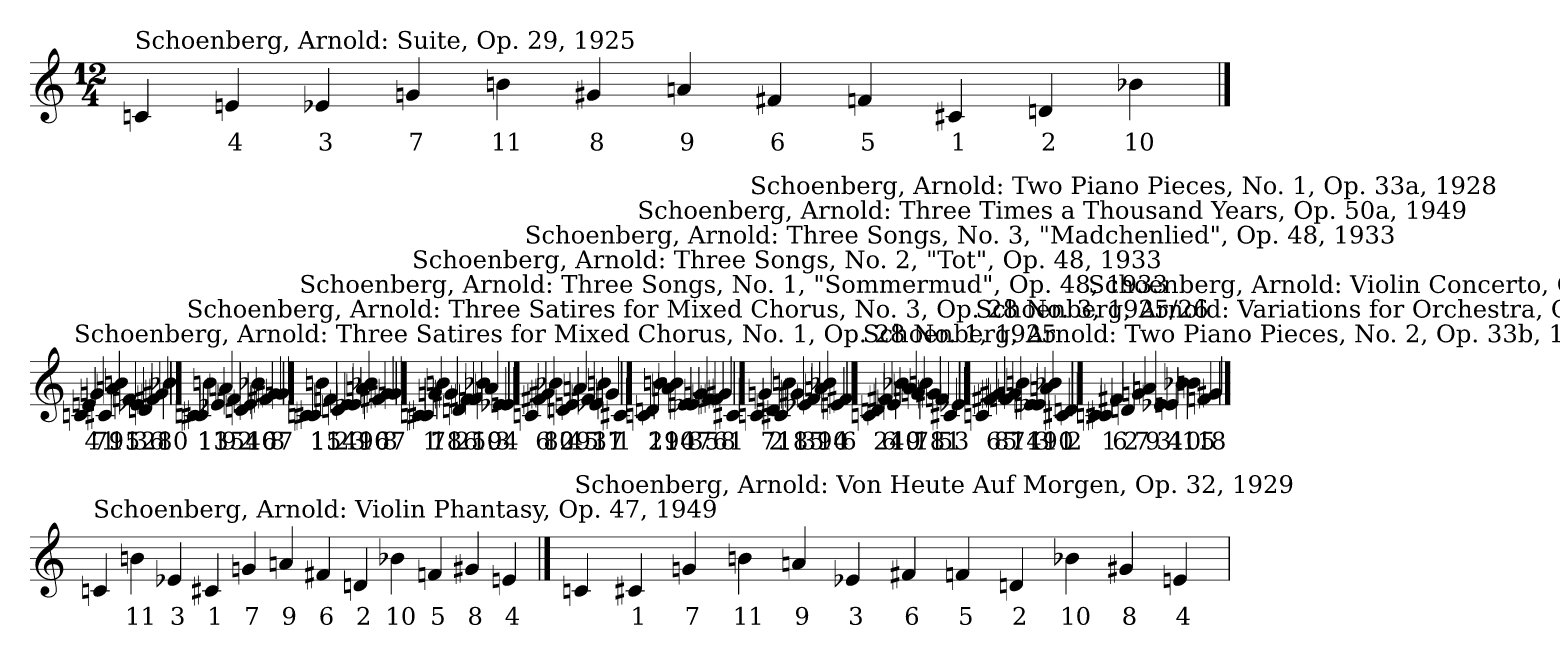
**kern	**text
*part1	*part1
*staff1	*staff1
!!LO:LB:g=z
*M12/4	*
==456	==456
!LO:TX:t=Schoenberg, Arnold&colon; Suite, Op. 29, 1925	!
4cn	.
4en	4
4e-X	3
4gn	7
4bn	11
4g#X	8
4an	9
4f#X	6
4fn	5
4c#X	1
4dn	2
4b-X	10
!!LO:LB:g=z
==457	==457
!LO:TX:t=Schoenberg, Arnold&colon; Three Satires for Mixed Chorus, No. 1, Op. 28 No. 1, 1925	!
4cn	.
4en	4
4gn	7
4c#X	1
4an	9
4bn	11
4fn	5
4e-X	3
4dn	2
4f#X	6
4g#X	8
4b-X	10
!!LO:LB:g=z
==458	==458
!LO:TX:t=Schoenberg, Arnold&colon; Three Satires for Mixed Chorus, No. 3, Op. 28 No. 3, 1925/26	!
4cn	.
4c#X	1
4bn	11
4e-X	3
4an	9
4fn	5
4dn	2
4en	4
4b-X	10
4f#X	6
4g#X	8
4gn	7
!!LO:LB:g=z
==459	==459
!LO:TX:t=Schoenberg, Arnold&colon; Three Songs, No. 1, "Sommermud", Op. 48, 1933	!
4cn	.
4c#X	1
4bn	11
4fn	5
4dn	2
4en	4
4e-X	3
4an	9
4b-X	10
4f#X	6
4g#X	8
4gn	7
!!LO:LB:g=z
==460	==460
!LO:TX:t=Schoenberg, Arnold&colon; Three Songs, No. 2, "Tot", Op. 48, 1933	!
4cn	.
4c#X	1
4gn	7
4bn	11
4g#X	8
4dn	2
4f#X	6
4fn	5
4b-X	10
4an	9
4e-X	3
4en	4
!!LO:LB:g=z
==461	==461
!LO:TX:t=Schoenberg, Arnold&colon; Three Songs, No. 3, "Madchenlied", Op. 48, 1933	!
4cn	.
4f#X	6
4g#X	8
4b-X	10
4dn	2
4en	4
4an	9
4fn	5
4e-X	3
4bn	11
4gn	7
4c#X	1
!!LO:LB:g=z
==462	==462
!LO:TX:t=Schoenberg, Arnold&colon; Three Times a Thousand Years, Op. 50a, 1949	!
4cn	.
4dn	2
4bn	11
4an	9
4b-X	10
4en	4
4e-X	3
4gn	7
4fn	5
4f#X	6
4g#X	8
4c#X	1
!!LO:LB:g=z
==463	==463
!LO:TX:t=Schoenberg, Arnold&colon; Two Piano Pieces, No. 1, Op. 33a, 1928	!
4cn	.
4gn	7
4dn	2
4c#X	1
4bn	11
4g#X	8
4e-X	3
4fn	5
4an	9
4b-X	10
4en	4
4f#X	6
!!LO:LB:g=z
==464	==464
!LO:TX:t=Schoenberg, Arnold&colon; Two Piano Pieces, No. 2, Op. 33b, 1931	!
4cn	.
4dn	2
4f#X	6
4en	4
4b-X	10
4an	9
4gn	7
4bn	11
4g#X	8
4fn	5
4c#X	1
4e-X	3
!!LO:LB:g=z
==465	==465
!LO:TX:t=Schoenberg, Arnold&colon; Variations for Orchestra, Op. 31, 1926-28	!
4cn	.
4f#X	6
4g#X	8
4fn	5
4gn	7
4bn	11
4en	4
4e-X	3
4an	9
4b-X	10
4c#X	1
4dn	2
!!LO:LB:g=z
==466	==466
!LO:TX:t=Schoenberg, Arnold&colon; Violin Concerto, Op. 36, 1934/36	!
4cn	.
4c#X	1
4f#X	6
4dn	2
4gn	7
4an	9
4e-X	3
4en	4
4b-X	10
4bn	11
4fn	5
4g#X	8
!!LO:LB:g=z
==467	==467
!LO:TX:t=Schoenberg, Arnold&colon; Violin Phantasy, Op. 47, 1949	!
4cn	.
4bn	11
4e-X	3
4c#X	1
4gn	7
4an	9
4f#X	6
4dn	2
4b-X	10
4fn	5
4g#X	8
4en	4
!!LO:LB:g=z
==468	==468
!LO:TX:t=Schoenberg, Arnold&colon; Von Heute Auf Morgen, Op. 32, 1929	!
4cn	.
4c#X	1
4gn	7
4bn	11
4an	9
4e-X	3
4f#X	6
4fn	5
4dn	2
4b-X	10
4g#X	8
4en	4
=	=
*-	*-
